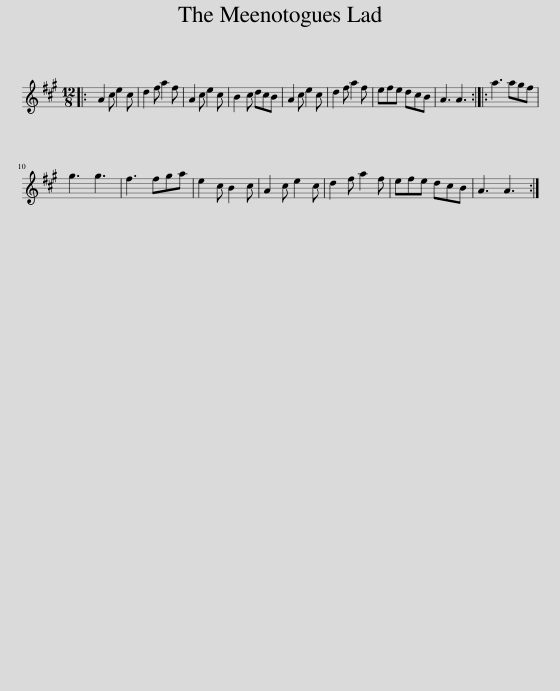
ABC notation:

X:1
L:1/8
M:12/8
I:linebreak $
K:A
V:1 treble
V:1
|: A2 c e2 c | d2 f a2 f | A2 c e2 c | B2 c dcB | A2 c e2 c | %5
 d2 f a2 f | efe dcB | A3 A3 :: a3 agf |$ g3 g3 | %10
 f3 fga | e2 c B2 c | A2 c e2 c | d2 f a2 f | efe dcB | %15
 A3 A3 :| %16
